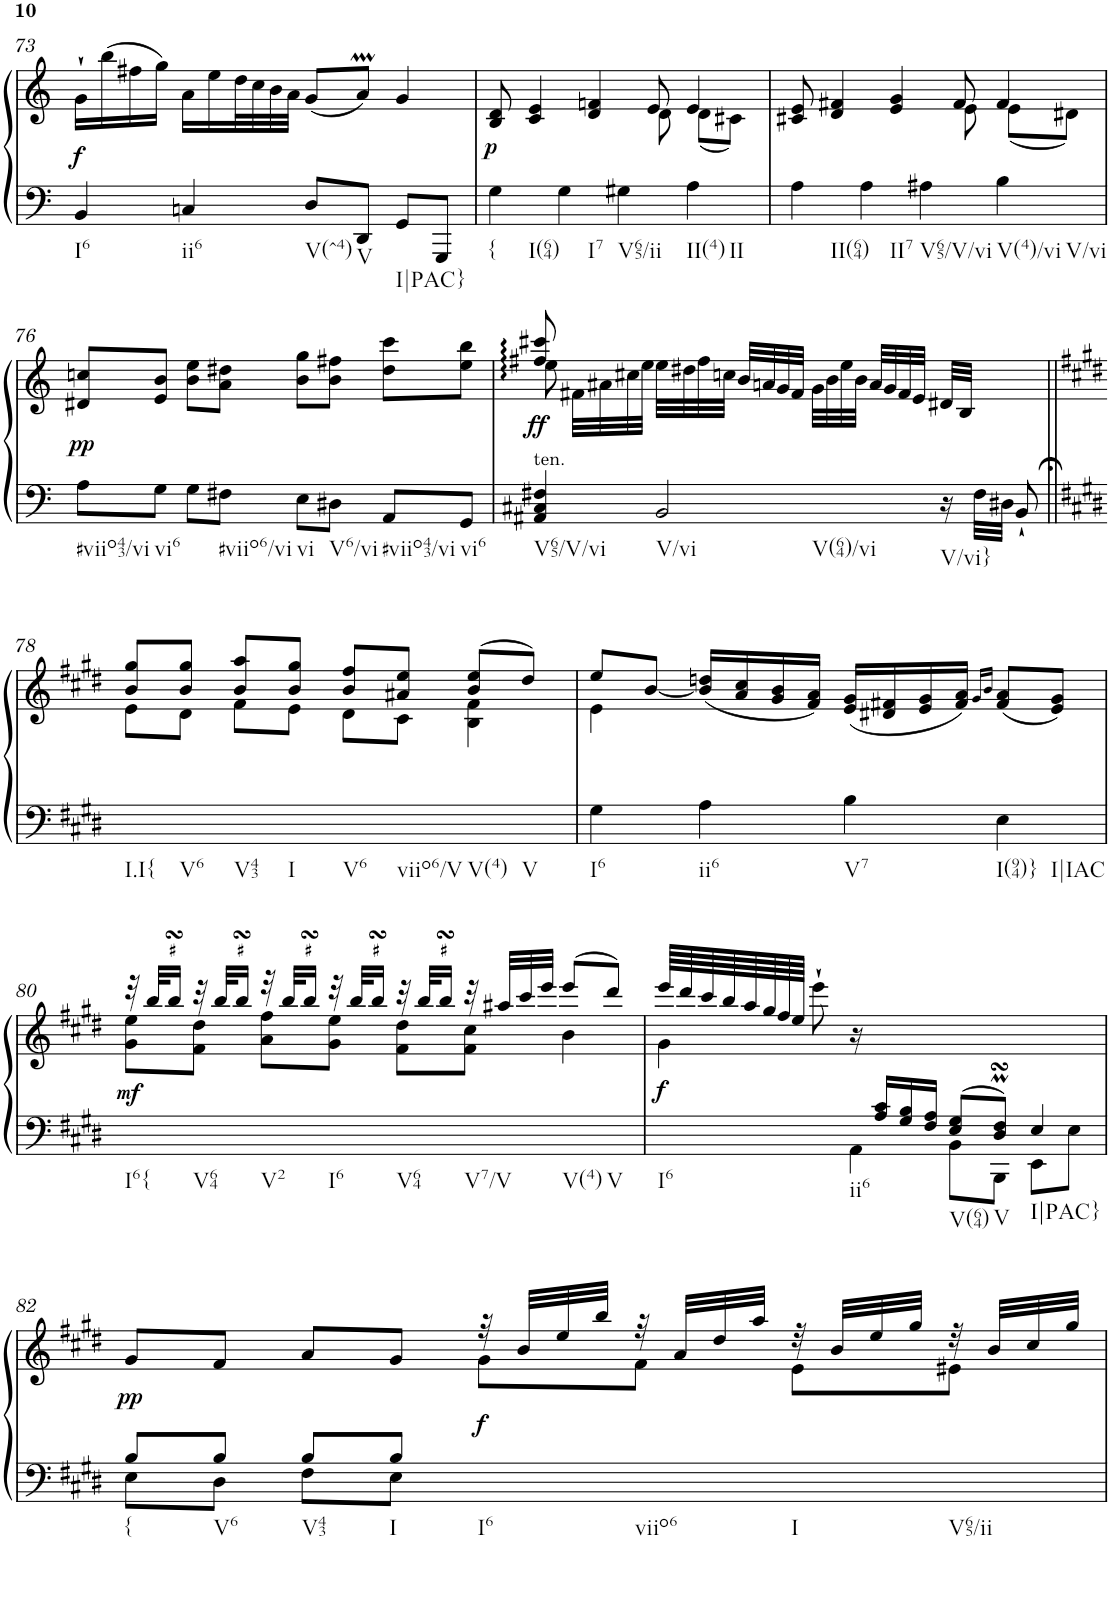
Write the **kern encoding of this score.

**kern	**kern	**dynam
*part1	*part1	*part1
*staff2	*staff1	*staff1/2
*I"Harpsichord	*	*
*I'Hch.	*	*
!!LO:PB:g=z
*clefF4	*clefG2	*
*k[]	*k[]	*
*C:	*C:	*
*M4/4	*M4/4	*
*met(c)	*met(c)	*
=73	=73	=73
!LO:TX:b:t=I6	!	!
!	!	!LO:DY:b
4BB/	16g`\LL	f
.	(>16bb\	.
.	16ff#X\	.
.	16gg\JJ)	.
!LO:TX:b:t=ii6	!	!
4Cn/	16a\LL	.
.	16ee\	.
.	32dd\L	.
.	32cc\	.
.	32b\	.
.	32a\JJJ	.
!LO:TX:b:t=V(^4)	!	!
8D/L	(<8g/L	.
!LO:TX:b:t=V	!	!
8DD/J	8aM/J)	.
!LO:TX:b:t=I|PAC}	!	!
8GG/L	4g/	.
8GGG/J	.	.
=74	=74	=74
*	*^	*
!LO:TX:b:t={	!	!	!
!LO:TX:b:t=I(64)	!	!	!
!	!	!	!LO:DY:b
4G\	8B/ 8d/	8ryy	p
*	*v	*v	*
.	4c/ 4e/	.
!LO:TX:b:t=I7	!	!
4G\	.	.
.	4d/ 4fn/	.
!LO:TX:b:t=V65/ii	!	!
4G#X\	.	.
*	*^	*
.	8e/	8d\	.
!LO:TX:b:t=II(4)	!	!	!
!LO:TX:b:t=II	!	!	!
4A\	4e/	(<8d\L	.
.	.	8c#X\J)	.
=75	=75	=75	=75
!LO:TX:b:t=II(64)	!	!	!
4A\	8c#X/ 8e/	8ryy	.
*	*v	*v	*
.	4d/ 4f#X/	.
!LO:TX:b:t=II7	!	!
4A\	.	.
.	4e/ 4g/	.
!LO:TX:b:t=V65/V/vi	!	!
4A#X\	.	.
*	*^	*
.	8f#/	8e\	.
!LO:TX:b:t=V(4)/vi	!	!	!
!LO:TX:b:t=V/vi	!	!	!
4B\	4f#/	(8e\L	.
.	.	8d#X\J)	.
!!LO:LB:g=z
=76	=76	=76	=76
!LO:TX:b:t=#viio43/vi	!	!	!
!	!	!	!LO:DY:a=2
*	*v	*v	*
8A\L	8d#X/ 8ccn/L	pp
!LO:TX:b:t=vi6	!	!
8G\J	8e/ 8b/J	.
8G\L	8b\ 8ee\L	.
!LO:TX:b:t=#viio6/vi	!	!
8F#X\J	8a\ 8dd#X\J	.
!LO:TX:b:t=vi	!	!
8E\L	8b\ 8gg\L	.
!LO:TX:b:t=V6/vi	!	!
8D#X\J	8b\ 8ff#X\J	.
!LO:TX:b:t=#viio43/vi	!	!
8AA/L	8dd#\ 8ccc\L	.
!LO:TX:b:t=vi6	!	!
8GG/J	8ee\ 8bb\J	.
=77	=77	=77
*	*^	*
!LO:TX:a:t=ten.	!	!	!
!LO:TX:b:t=V65/V/vi	!	!	!
!	!	!	!LO:DY:b
4AA#X/ 4C#X/ 4F#X/	8ff#X/ 8ccc#X/	8ee\	ff
.	32f#X\LLL	2..ryy	.
.	32a#X\	.	.
.	32cc#X\	.	.
.	32ee\JJJ	.	.
!LO:TX:b:t=V/vi	!	!	!
!LO:TX:b:t=V(64)/vi	!	!	!
2BB/	32ee\LLL	.	.
.	32dd#X\	.	.
.	32ff#\	.	.
.	32ccn\JJJ	.	.
.	32b/LLL	.	.
.	32an/	.	.
.	32g/	.	.
.	32f#/JJJ	.	.
.	32g\LLL	.	.
.	32b\	.	.
.	32ee\	.	.
.	32b\JJJ	.	.
.	32a/LLL	.	.
.	32g/	.	.
.	32f#/	.	.
.	32e/JJJ	.	.
!LO:TX:b:t=V/vi}	!	!	!
16r	32d#X/LLL	.	.
.	32B/JJJ	.	.
32F#\LLL	16ryy	.	.
32D#X\JJJ	.	.	.
8BB;<`/	8ryy	.	.
!!LO:LB:g=z	!!
=78||	=78||	=78||	=78||
*k[f#c#g#d#]	*k[f#c#g#d#]	*	*
*E:	*E:	*	*
!LO:TX:b:t=I.I{	!	!	!
!LO:TX:b:t=V6	!	!	!
!LO:TX:b:t=V43	!	!	!
!LO:TX:b:t=I	!	!	!
!LO:TX:b:t=V6	!	!	!
!LO:TX:b:t=viio6/V	!	!	!
!LO:TX:b:t=V(4)	!	!	!
!LO:TX:b:t=V	!	!	!
1ryy	8b/ 8gg#/L	8e\L	.
.	8b/ 8gg#/J	8d#\J	.
.	8b/ 8aa/L	8f#\L	.
.	8b/ 8gg#/J	8e\J	.
.	8b/ 8ff#/L	8d#\L	.
.	8a#X/ 8ee/J	8c#\J	.
.	(>8b/ 8ee/L	4B\ 4f#\	.
.	8dd#/J)	.	.
=79	=79	=79	=79
!LO:TX:b:t=I6	!	!	!
4G#\	8ee/L	4e\	.
.	[<8b/J	.	.
!LO:TX:b:t=ii6	!	!	!
4A\	(<16b/] 16ddn/LL	2.ryy	.
.	16a/ 16cc#/	.	.
.	16g#/ 16b/	.	.
.	16f#/ 16a/JJ)	.	.
!LO:TX:b:t=V7	!	!	!
4B\	(<16e/ 16g#/LL	.	.
.	16d#X/ 16f#X/	.	.
.	16e/ 16g#/	.	.
.	16f#/ 16a/JJ)	.	.
.	16qg#/LL	.	.
.	16qb/JJ	.	.
!LO:TX:b:t=I(94)}	!	!	!
!LO:TX:b:t=I|IAC	!	!	!
4E\	(<8f#/ 8a/L	.	.
.	8e/ 8g#/J)	.	.
!!LO:LB:g=z	!!
=80	=80	=80	=80
!LO:TX:b:t=I6{	!	!	!
!LO:TX:b:t=V64	!	!	!
!LO:TX:b:t=V2	!	!	!
!LO:TX:b:t=I6	!	!	!
!LO:TX:b:t=V64	!	!	!
!LO:TX:b:t=V7/V	!	!	!
!LO:TX:b:t=V(4)	!	!	!
!LO:TX:b:t=V	!	!	!
!	!	!	!LO:DY:b
1ryy	32r	8g#\ 8ee\L	mf
.	32bb/KLL	.	.
.	16bbsSSS/JJ	.	.
.	32r	8f#\ 8dd#\J	.
.	32bb/KLL	.	.
.	16bbsSSS/JJ	.	.
.	32r	8a\ 8ff#\L	.
.	32bb/KLL	.	.
.	16bbsSSS/JJ	.	.
.	32r	8g#\ 8ee\J	.
.	32bb/KLL	.	.
.	16bbsSSS/JJ	.	.
.	32r	8f#\ 8dd#\L	.
.	32bb/KLL	.	.
.	16bbsSSS/JJ	.	.
.	32r	8f#\ 8cc#\J	.
.	32aa#X/LLL	.	.
.	32ccc#/	.	.
.	32eee/JJJ	.	.
.	(>8eee/L	4b\	.
.	8ddd#/J)	.	.
=81	=81	=81	=81
*^	*	*	*
!LO:TX:b:t=I6	!	!	!	!
!	!	!	!	!LO:DY:b
4ryy	4ryy	64eee/LLLL	4g#\	f
.	.	64ddd#/	.	.
.	.	64ccc#/	.	.
.	.	64bb/	.	.
.	.	64aa/	.	.
.	.	64gg#/	.	.
.	.	64ff#/	.	.
.	.	64ee/JJJJ	.	.
.	.	8eee`>\	.	.
!LO:TX:b:t=ii6	!	!	!	!
16ryy	4AA\	16r	2.ryy	.
16A/ 16c#/LL	.	16ryy	.	.
16G#/ 16B/	.	8ryy	.	.
16F#/ 16A/JJ	.	.	.	.
!LO:TX:b:t=V(64)	!	!	!	!
8E/ 8G#/L	8BB\L	2ryy	.	.
!LO:TX:b:t=V	!	!	!	!
8D#/MsSSs 8F#/MsSSsJ	8BBB\J	.	.	.
!LO:TX:b:t=I|PAC}	!	!	!	!
4E/	8EE\L	.	.	.
.	8E\J	.	.	.
!!LO:LB:g=z	!!
=82	=82	=82	=82	=82
!LO:TX:b:t={	!	!	!	!
!	!	!	!	!LO:DY:b
8B/L	8E\L	8g#/L	2ryy	pp
!LO:TX:b:t=V6	!	!	!	!
8B/J	8D#\J	8f#/J	.	.
!LO:TX:b:t=V43	!	!	!	!
8B/L	8F#\L	8a/L	.	.
!LO:TX:b:t=I	!	!	!	!
8B/J	8E\J	8g#/J	.	.
!LO:TX:b:t=I6	!	!	!	!
!LO:TX:b:t=viio6	!	!	!	!
!LO:TX:b:t=I	!	!	!	!
!LO:TX:b:t=V65/ii	!	!	!	!
!	!	!	!	!LO:DY:b
2ryy	2ryy	32r	8g#\L	f
.	.	32b/LLL	.	.
.	.	32ee/	.	.
.	.	32bb/JJJ	.	.
.	.	32r	8f#\J	.
.	.	32a/LLL	.	.
.	.	32dd#/	.	.
.	.	32aa/JJJ	.	.
.	.	32r	8e\L	.
.	.	32b/LLL	.	.
.	.	32ee/	.	.
.	.	32gg#/JJJ	.	.
.	.	32r	8e#X\J	.
.	.	32b/LLL	.	.
.	.	32cc#/	.	.
.	.	32gg#/JJJ	.	.
*v	*v	*	*	*
*	*v	*v	*
=	=	=
*-	*-	*-
